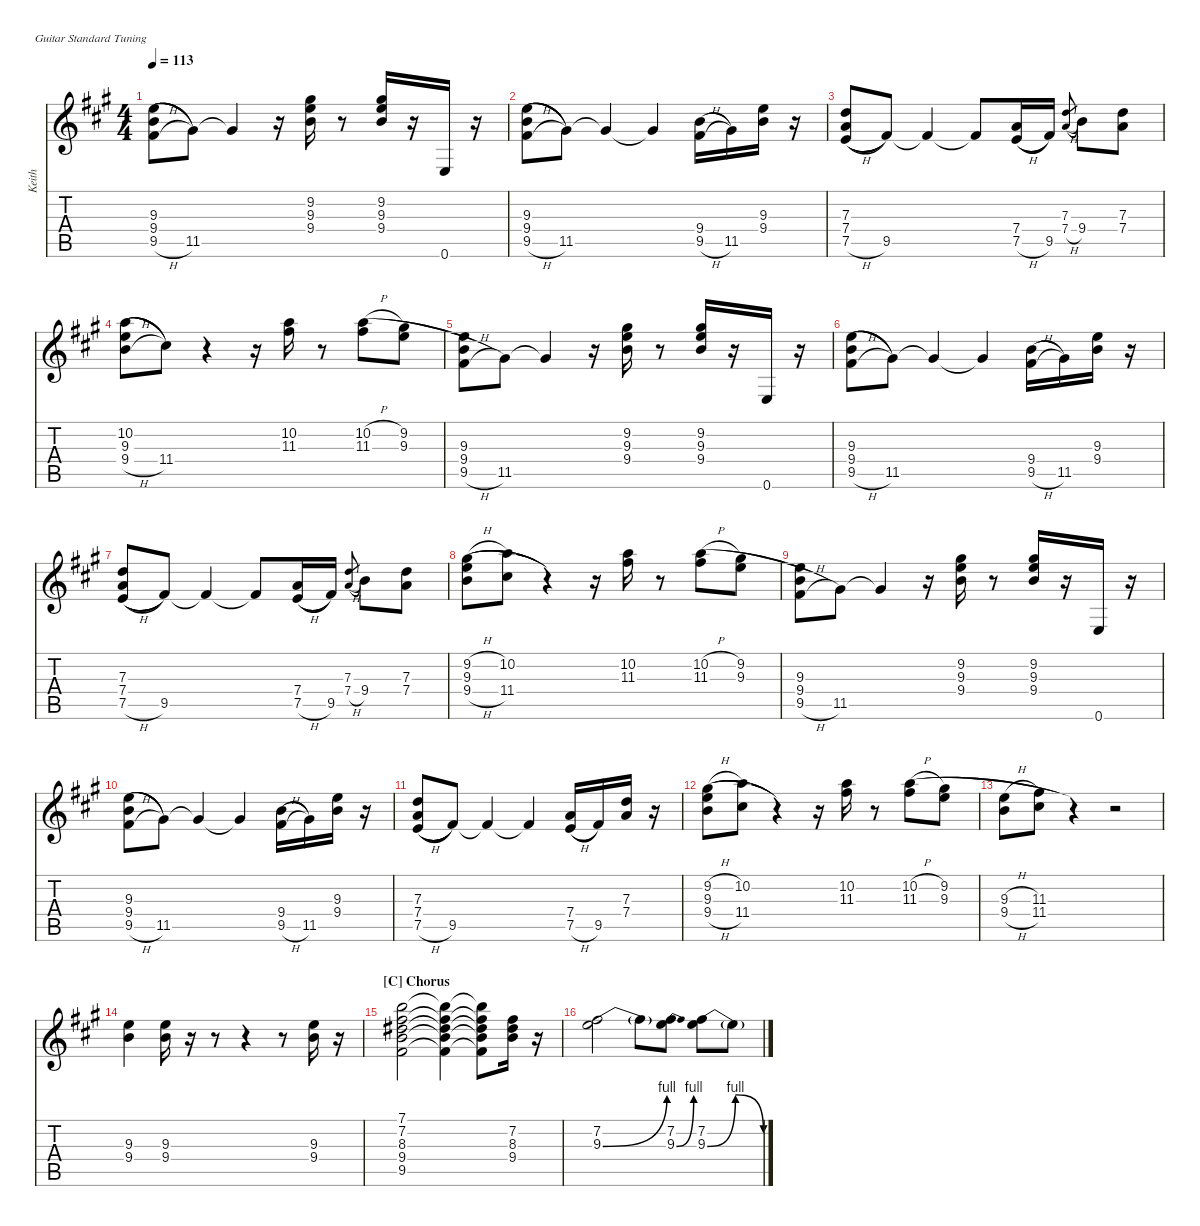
\defaultSystemsLayout 4
\hideDynamics
\bracketExtendMode nobrackets
\otherSystemsTrackNameOrientation horizontal
\track ("Keith Richards" "Keith") {instrument overdrivenguitar}
\staff {score tabs}
\tuning (E4 B3 G3 D3 A2 E2)
\ts (4 4)
\tempo 113
\clef g2
\ks a
(9.5{h} 9.4 9.3).8{dy mf legatoorigin} 11.5.8 11.5{t}.4 r.16 (9.4 9.3 9.2).16 r.8 (9.4 9.3 9.2).16 r.16 0.6.16 r.16 |
(9.5{h} 9.4 9.3).8{legatoorigin} 11.5.8 11.5{t}.4 11.5{t}.4 (9.5{h} 9.4).16{legatoorigin} 11.5.16 (9.4 9.3).16 r.16 |
(7.5{h} 7.4 7.3).8{legatoorigin} 9.5.8 9.5{t}.4 9.5{t}.8 (7.5{h} 7.4).16{legatoorigin} 9.5.16 (7.4{h} 7.3).8{gr legatoorigin} 9.4.8 (7.4 7.3).8 |
(9.4{h} 9.3 10.2).8{legatoorigin} 11.4.8 r.4 r.16 (11.3 10.2).16 r.8 (11.3{h} 10.2{h}).8{legatoorigin} (9.3 9.2).8{legatoorigin} |
(9.5{h} 9.4 9.3).8{legatoorigin} 11.5.8 11.5{t}.4 r.16 (9.4 9.3 9.2).16 r.8 (9.4 9.3 9.2).16 r.16 0.6.16 r.16 |
(9.5{h} 9.4 9.3).8{legatoorigin} 11.5.8 11.5{t}.4 11.5{t}.4 (9.5{h} 9.4).16{legatoorigin} 11.5.16 (9.4 9.3).16 r.16 |
(7.5{h} 7.4 7.3).8{legatoorigin} 9.5.8 9.5{t}.4 9.5{t}.8 (7.5{h} 7.4).16{legatoorigin} 9.5.16 (7.4{h} 7.3).8{gr legatoorigin} 9.4.8 (7.4 7.3).8 |
(9.4{h} 9.3 9.2{h}).8{legatoorigin} (11.4 10.2).8{legatoorigin} r.4 r.16 (11.3 10.2).16 r.8 (11.3{h} 10.2{h}).8{legatoorigin} (9.3 9.2).8{legatoorigin} |
(9.5{h} 9.4 9.3).8{legatoorigin} 11.5.8 11.5{t}.4 r.16 (9.4 9.3 9.2).16 r.8 (9.4 9.3 9.2).16 r.16 0.6.16 r.16 |
(9.5{h} 9.4 9.3).8{legatoorigin} 11.5.8 11.5{t}.4 11.5{t}.4 (9.5{h} 9.4).16{legatoorigin} 11.5.16 (9.4 9.3).16 r.16 |
(7.5{h} 7.4 7.3).8{legatoorigin} 9.5.8 9.5{t}.4 9.5{t}.4 (7.5{h} 7.4).16{legatoorigin} 9.5.16 (7.4 7.3).16 r.16 |
(9.4{h} 9.3 9.2{h}).8{legatoorigin} (11.4 10.2).8{legatoorigin} r.4 r.16 (11.3 10.2).16 r.8 (11.3{h} 10.2{h}).8{legatoorigin} (9.3 9.2).8{legatoorigin} |
(9.4{h} 9.3{h}).8{legatoorigin} (11.4 11.3).8{legatoorigin} r.4 r.2 |
(9.4 9.3).4 (9.4 9.3).16 r.16 r.8 r.4 r.8 (9.4 9.3).16 r.16 |
\section ("C" "Chorus")
(9.5 9.4 8.3 7.2 7.1).2 (9.5{t} 9.4{t} 8.3{t} 7.2{t} 7.1{t}).4 (9.5{t} 9.4{t} 8.3{t} 7.2{t} 7.1{t}).8 (9.4 8.3 7.2).16 r.16 |
(9.3{be (bend 0 0 60 4)} 7.2).2 9.3{t}.8 (9.3{be (bend 0 0 60 4)} 7.2).8 (9.3{be (bendrelease 0 0 10.2 4 20.4 4 30 0)} 7.2).8 9.3{t}.8
